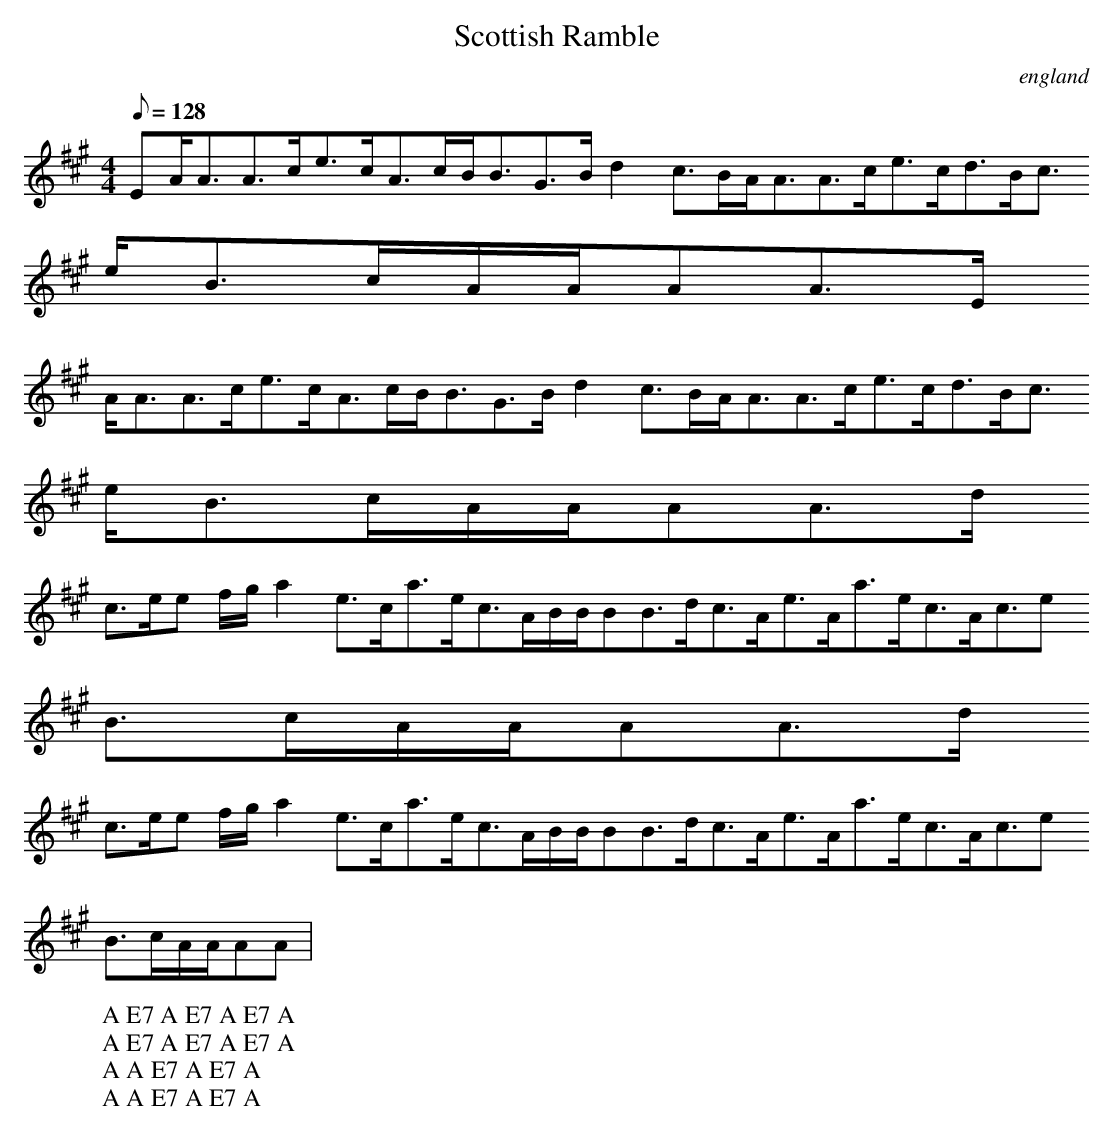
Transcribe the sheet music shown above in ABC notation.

X:1
T:Scottish Ramble
O:england
M:4/4
L:1/8
Q:128
K:A
EA/A3/2A3/2c/e3/2c/A3/2c/B/B3/2G3/2B/d2c3/2B/A/A3/2A3/2c/e3/2c/d3/2B/c3/
2e/B3/2c/A/A/AA3/2E/
W: A E7 A E7 A E7 A
A/A3/2A3/2c/e3/2c/A3/2c/B/B3/2G3/2B/d2c3/2B/A/A3/2A3/2c/e3/2c/d3/2B/c3/2
e/B3/2c/A/A/AA3/2d/
W: A E7 A E7 A E7 A
c3/2e/e f/g/a2e3/2c/a3/2e/c3/2A/B/B/BB3/2d/c3/2A/e3/2A/a3/2e/c3/2A/c3/2e
/B3/2c/A/A/AA3/2d/
W: A A E7 A E7 A
c3/2e/e f/g/a2e3/2c/a3/2e/c3/2A/B/B/BB3/2d/c3/2A/e3/2A/a3/2e/c3/2A/c3/2e
/B3/2c/A/A/AA|
W: A A E7 A E7 A
